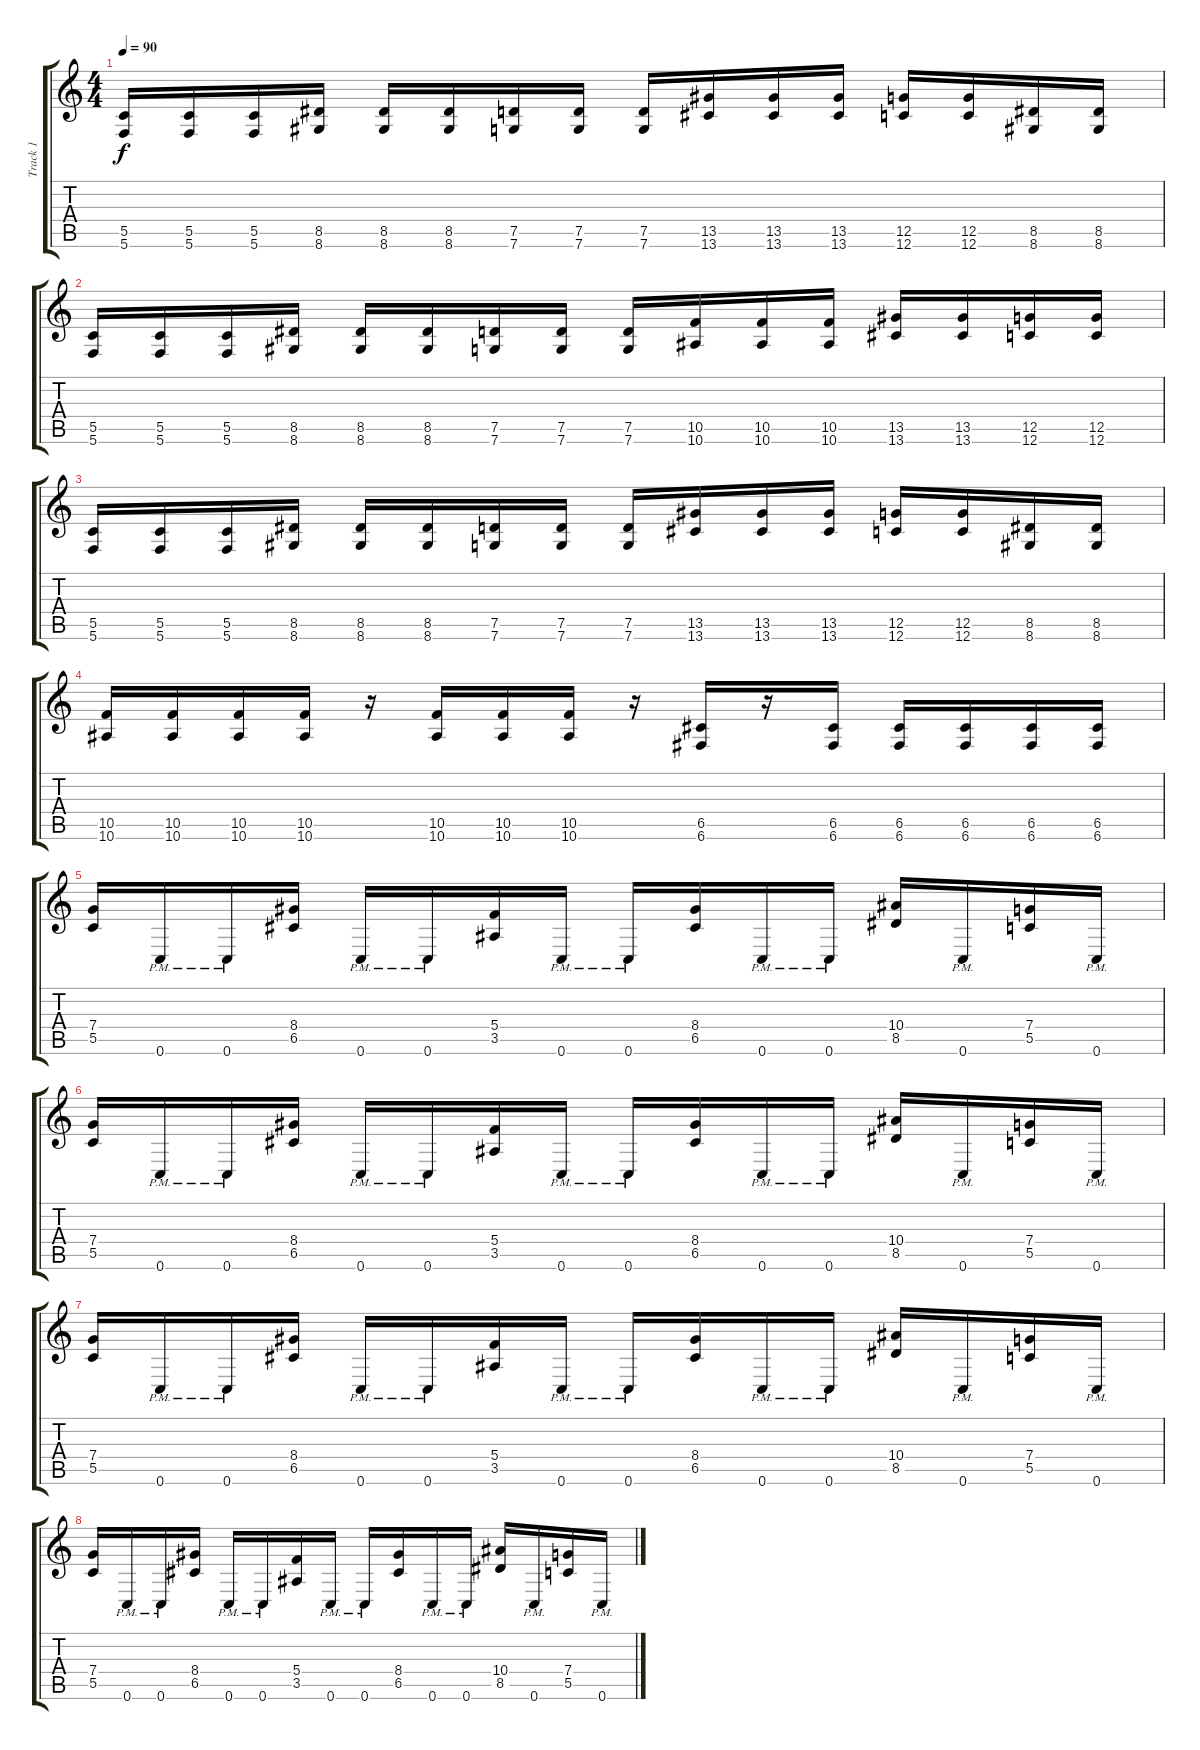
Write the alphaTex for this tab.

\track ("Track 1" "Track 1") {instrument distortionguitar}
\staff {score tabs}
\tuning (D4 A3 F3 C3 G2 C2) {hide}
\ts (4 4)
\tempo 90
\clef g2
\ks c
(5.5 5.6).16{dy f} (5.5 5.6).16 (5.5 5.6).16 (8.5 8.6).16 (8.5 8.6).16 (8.5 8.6).16 (7.5 7.6).16 (7.5 7.6).16 (7.5 7.6).16 (13.5 13.6).16 (13.5 13.6).16 (13.5 13.6).16 (12.5 12.6).16 (12.5 12.6).16 (8.5 8.6).16 (8.5 8.6).16 |
(5.5 5.6).16 (5.5 5.6).16 (5.5 5.6).16 (8.5 8.6).16 (8.5 8.6).16 (8.5 8.6).16 (7.5 7.6).16 (7.5 7.6).16 (7.5 7.6).16 (10.5 10.6).16 (10.5 10.6).16 (10.5 10.6).16 (13.5 13.6).16 (13.5 13.6).16 (12.5 12.6).16 (12.5 12.6).16 |
(5.5 5.6).16 (5.5 5.6).16 (5.5 5.6).16 (8.5 8.6).16 (8.5 8.6).16 (8.5 8.6).16 (7.5 7.6).16 (7.5 7.6).16 (7.5 7.6).16 (13.5 13.6).16 (13.5 13.6).16 (13.5 13.6).16 (12.5 12.6).16 (12.5 12.6).16 (8.5 8.6).16 (8.5 8.6).16 |
(10.5 10.6).16 (10.5 10.6).16 (10.5 10.6).16 (10.5 10.6).16 r.16 (10.5 10.6).16 (10.5 10.6).16 (10.5 10.6).16 r.16 (6.5 6.6).16 r.16 (6.5 6.6).16 (6.5 6.6).16 (6.5 6.6).16 (6.5 6.6).16 (6.5 6.6).16 |
(7.4 5.5).16 0.6{pm}.16 0.6{pm}.16 (8.4 6.5).16 0.6{pm}.16 0.6{pm}.16 (5.4 3.5).16 0.6{pm}.16 0.6{pm}.16 (8.4 6.5).16 0.6{pm}.16 0.6{pm}.16 (10.4 8.5).16 0.6{pm}.16 (7.4 5.5).16 0.6{pm}.16 |
(7.4 5.5).16 0.6{pm}.16 0.6{pm}.16 (8.4 6.5).16 0.6{pm}.16 0.6{pm}.16 (5.4 3.5).16 0.6{pm}.16 0.6{pm}.16 (8.4 6.5).16 0.6{pm}.16 0.6{pm}.16 (10.4 8.5).16 0.6{pm}.16 (7.4 5.5).16 0.6{pm}.16 |
(7.4 5.5).16 0.6{pm}.16 0.6{pm}.16 (8.4 6.5).16 0.6{pm}.16 0.6{pm}.16 (5.4 3.5).16 0.6{pm}.16 0.6{pm}.16 (8.4 6.5).16 0.6{pm}.16 0.6{pm}.16 (10.4 8.5).16 0.6{pm}.16 (7.4 5.5).16 0.6{pm}.16 |
(7.4 5.5).16 0.6{pm}.16 0.6{pm}.16 (8.4 6.5).16 0.6{pm}.16 0.6{pm}.16 (5.4 3.5).16 0.6{pm}.16 0.6{pm}.16 (8.4 6.5).16 0.6{pm}.16 0.6{pm}.16 (10.4 8.5).16 0.6{pm}.16 (7.4 5.5).16 0.6{pm}.16
